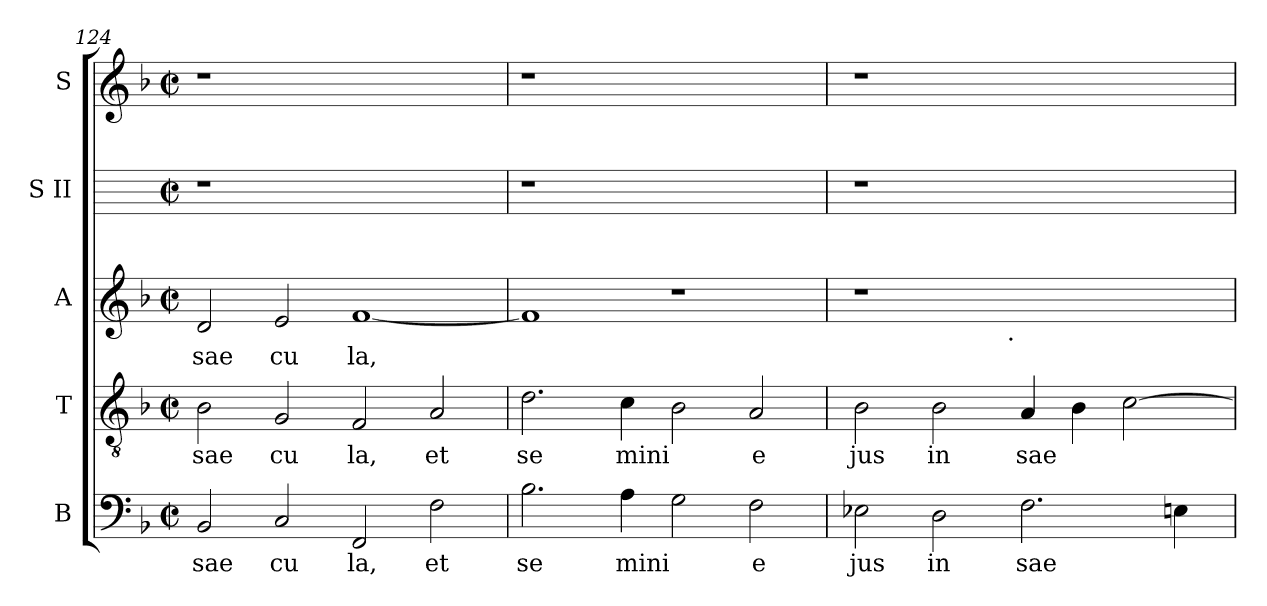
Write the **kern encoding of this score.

**kern	**text	**kern	**text	**kern	**text	**kern	**kern
*part5	*part5	*part4	*part4	*part3	*part3	*part2	*part1
*staff5	*staff5	*staff4	*staff4	*staff3	*staff3	*staff2	*staff1
*I"B	*	*I"T	*	*I"A	*	*I"S II	*I"S
*I'B	*	*I'T	*	*I'A	*	*	*I'S
*clefF4	*	*clefGv2	*	*clefG2	*	*	*clefG2
*k[b-]	*	*k[b-]	*	*k[b-]	*	*k[]	*k[b-]
*F:	*	*F:	*	*F:	*	*C:	*F:
*M2/2	*	*M2/2	*	*M2/2	*	*M2/2	*M2/2
*met(c|)	*	*met(c|)	*	*met(c|)	*	*met(c|)	*met(c|)
=124	=124	=124	=124	=124	=124	=124	=124
!	!LO:LY:b:cj	!	!LO:LY:b:cj	!	!LO:LY:b:cj	!	!
2BB-/	sae	2B-\	sae	2d/	sae	1r	1r
!	!LO:LY:b:cj	!	!LO:LY:b:cj	!	!LO:LY:b:cj	!	!
2C/	cu	2G/	cu	2e/	cu	.	.
!	!LO:LY:b:cj	!	!LO:LY:b:cj	!	!LO:LY:b:cj	!	!
2FF/	la,	2F/	la,	[<1f	la,	1ryy	1ryy
!	!LO:LY:b:cj	!	!LO:LY:b:cj	!	!	!	!
2F\	et	2A/	et	.	.	.	.
=125	=125	=125	=125	=125	=125	=125	=125
!	!LO:LY:b:cj	!	!LO:LY:b:cj	!	!LO:LY:b:cj	!	!
2.B-\	se	2.d\	se	1f]	.	1r	1r
!	!LO:LY:b:cj	!	!LO:LY:b:cj	!	!	!	!
4A\	mini	4c\	mini	.	.	.	.
!	!LO:LY:b:cj	!	!LO:LY:b:cj	!	!	!	!
2G\	.	2B-\	.	1r	.	1ryy	1ryy
!	!LO:LY:b:cj	!	!LO:LY:b:cj	!	!	!	!
2F\	e	2A/	e	.	.	.	.
!!LO:PB:g=z
=126	=126	=126	=126	=126	=126	=126	=126
!	!LO:LY:b:cj	!	!LO:LY:b:cj	!	!	!	!
*	*	*	*	*^	*	*	*
2E-\	jus	2B-\	jus	1r	2ryy	.	1r	1r
!	!LO:LY:b:cj	!	!LO:LY:b:cj	!	!	!	!	!
2D\	in	2B-\	in	.	4...ryy	.	.	.
!	!	!	!	!	!LO:TX:b:t=.	!	!	!
.	.	.	.	.	1ryy	.	.	.
!	!LO:LY:b:cj	!	!LO:LY:b:cj	!	!	!	!	!
2.F\	sae-	4A/	sae-	1ryy	.	.	1ryy	1ryy
!	!	!	!LO:LY:b:cj	!	!	!	!	!
.	.	4B-\	--	.	.	.	.	.
!	!	!	!LO:LY:b:cj	!	!	!	!	!
.	.	[>2c\	--	.	.	.	.	.
!	!LO:LY:b:cj	!	!	!	!	!	!	!
4En\	--	.	.	.	.	.	.	.
.	.	.	.	.	32ryy	.	.	.
*	*	*	*	*v	*v	*	*	*
=	=	=	=	=	=	=	=
*-	*-	*-	*-	*-	*-	*-	*-
